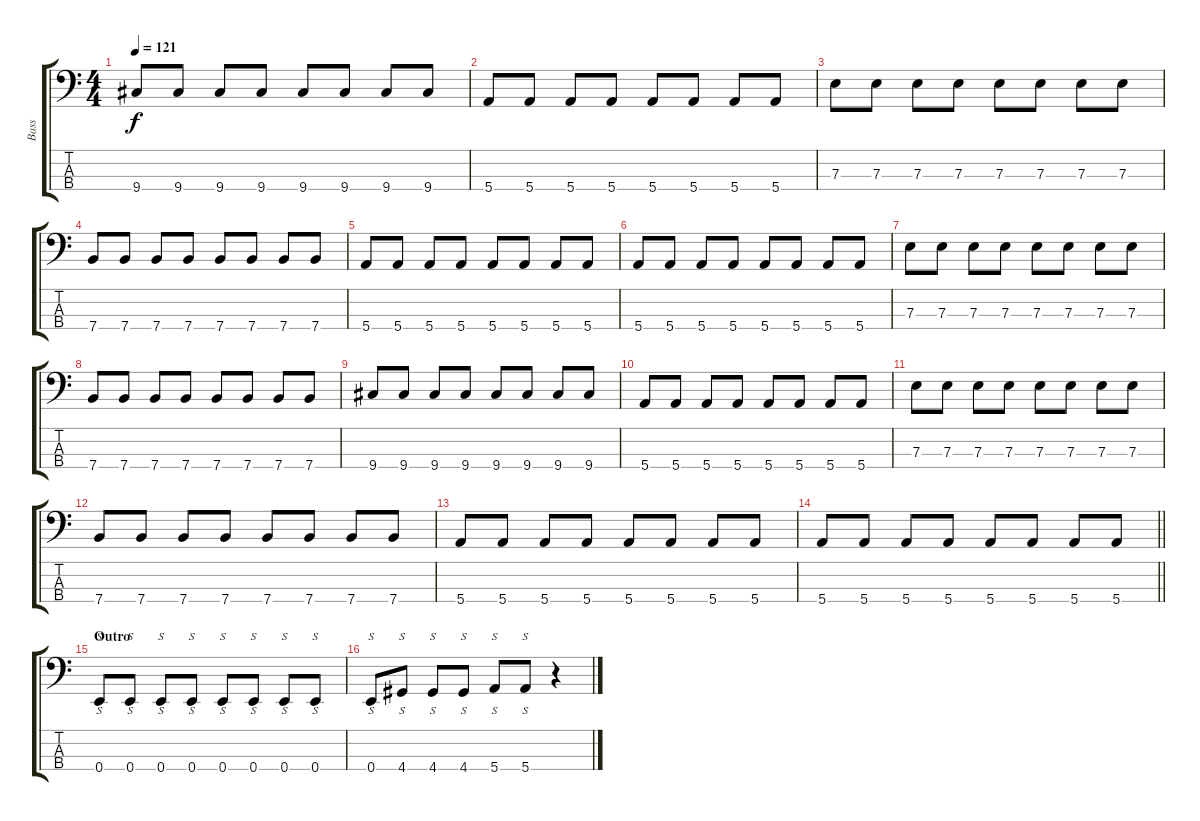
\track ("Bass" "Bass") {instrument electricbassfinger}
\staff {score tabs}
\tuning (G2 D2 A1 E1) {hide}
\ts (4 4)
\tempo 121
\clef f4
\ks c
9.4.8{dy f} 9.4.8 9.4.8 9.4.8 9.4.8 9.4.8 9.4.8 9.4.8 |
5.4.8 5.4.8 5.4.8 5.4.8 5.4.8 5.4.8 5.4.8 5.4.8 |
7.3.8 7.3.8 7.3.8 7.3.8 7.3.8 7.3.8 7.3.8 7.3.8 |
7.4.8 7.4.8 7.4.8 7.4.8 7.4.8 7.4.8 7.4.8 7.4.8 |
5.4.8 5.4.8 5.4.8 5.4.8 5.4.8 5.4.8 5.4.8 5.4.8 |
5.4.8 5.4.8 5.4.8 5.4.8 5.4.8 5.4.8 5.4.8 5.4.8 |
7.3.8 7.3.8 7.3.8 7.3.8 7.3.8 7.3.8 7.3.8 7.3.8 |
7.4.8 7.4.8 7.4.8 7.4.8 7.4.8 7.4.8 7.4.8 7.4.8 |
9.4.8 9.4.8 9.4.8 9.4.8 9.4.8 9.4.8 9.4.8 9.4.8 |
5.4.8 5.4.8 5.4.8 5.4.8 5.4.8 5.4.8 5.4.8 5.4.8 |
7.3.8 7.3.8 7.3.8 7.3.8 7.3.8 7.3.8 7.3.8 7.3.8 |
7.4.8 7.4.8 7.4.8 7.4.8 7.4.8 7.4.8 7.4.8 7.4.8 |
5.4.8 5.4.8 5.4.8 5.4.8 5.4.8 5.4.8 5.4.8 5.4.8 |
\barLineRight lightlight
5.4.8 5.4.8 5.4.8 5.4.8 5.4.8 5.4.8 5.4.8 5.4.8 |
\section ("" "Outro")
0.4.8{s} 0.4.8{s} 0.4.8{s} 0.4.8{s} 0.4.8{s} 0.4.8{s} 0.4.8{s} 0.4.8{s} |
0.4.8{s} 4.4.8{s} 4.4.8{s} 4.4.8{s} 5.4.8{s} 5.4.8{s} r.4
